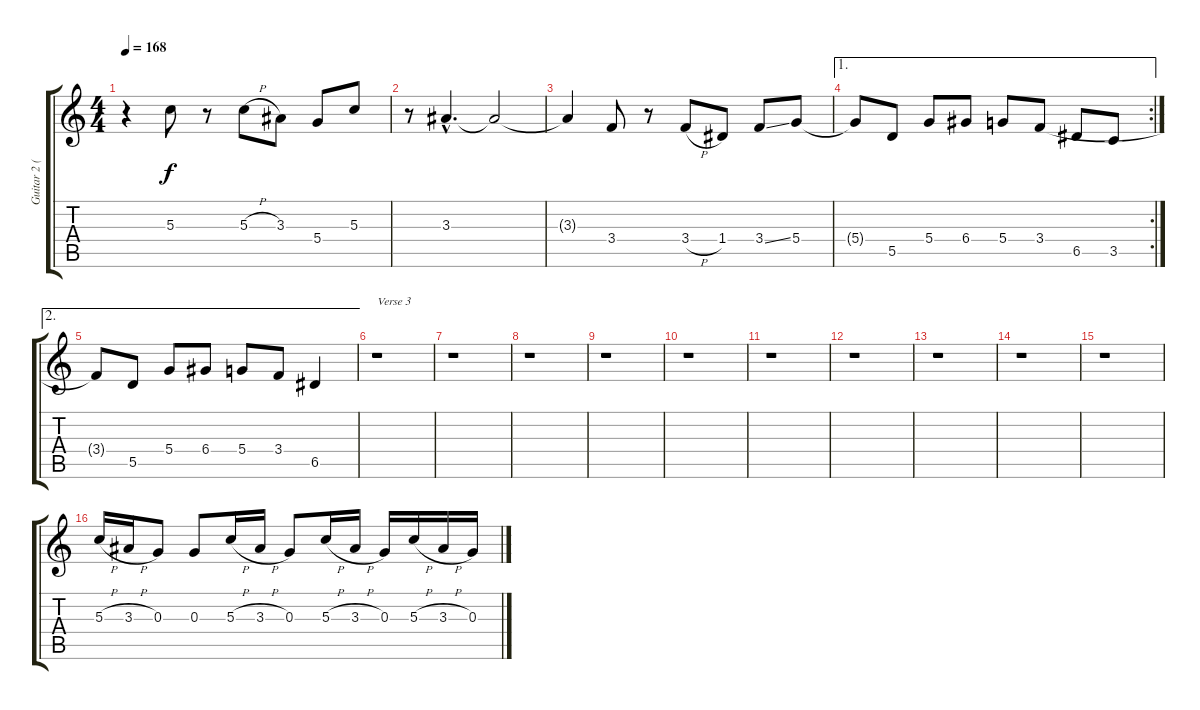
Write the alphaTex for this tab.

\track ("Guitar 2 (Solo + Fills)" "Guitar 2 (") {instrument distortionguitar}
\staff {score tabs}
\tuning (E4 B3 G3 D3 A2 E2) {hide}
\ts (4 4)
\tempo 168
\clef g2
\ks c
r.4{dy f} 5.3.8 r.8 5.3{h}.8 3.3.8 5.4.8 5.3.8 |
r.8 3.3{hac}.4{d} 3.3{t}.2 |
3.3{t}.4 3.4.8 r.8 3.4{h}.8 1.4.8 3.4{ss}.8 5.4.8 |
\ae 1
\rc 2
5.4{t}.8 5.5.8 5.4.8 6.4.8 5.4.8 3.4.8 6.5.8 3.5.8 |
\ae 2
3.4{t}.8 5.5.8 5.4.8 6.4.8 5.4.8 3.4.8 6.5.4 |
r.1{txt "Verse 3"} |
r.1 |
r.1 |
r.1 |
r.1 |
r.1 |
r.1 |
r.1 |
r.1 |
r.1 |
5.3{h}.16 3.3{h}.16 0.3.8 0.3.8 5.3{h}.16 3.3{h}.16 0.3.8 5.3{h}.16 3.3{h}.16 0.3.16 5.3{h}.16 3.3{h}.16 0.3.16
